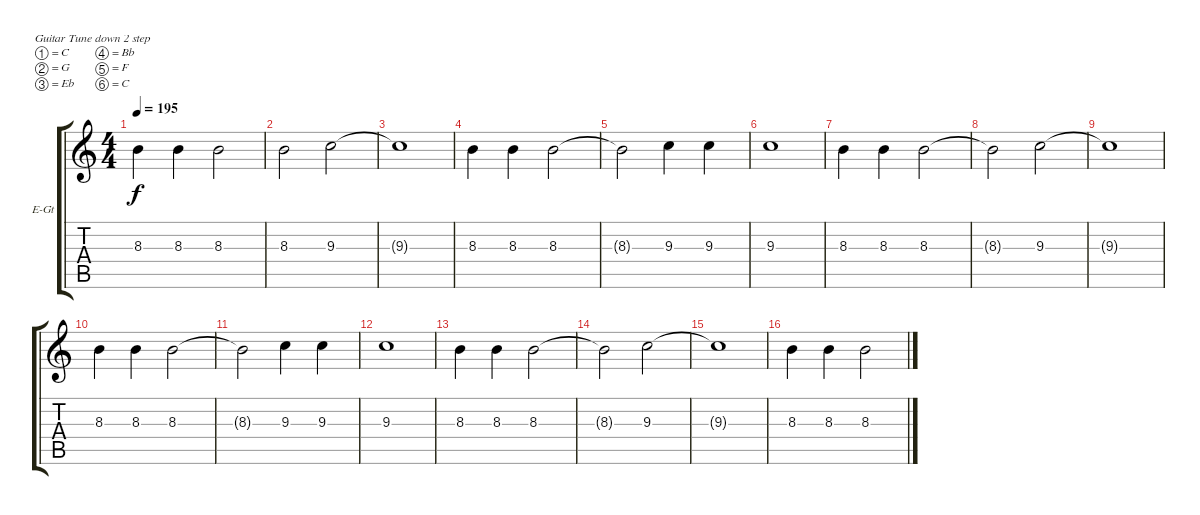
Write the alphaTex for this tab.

\defaultSystemsLayout 4
\bracketExtendMode groupsimilarinstruments
\firstSystemTrackNameOrientation horizontal
\otherSystemsTrackNameOrientation horizontal
\track ("Electric Guitar3" "E-Gt") {instrument distortionguitar}
\staff {score tabs}
\tuning (C4 G3 Eb3 Bb2 F2 C2)
\ts (4 4)
\tempo 195
\clef g2
\ks c
8.3.4{dy f} 8.3.4 8.3.2 |
8.3.2 9.3.2 |
9.3{t}.1 |
8.3.4 8.3.4 8.3.2 |
8.3{t}.2 9.3.4 9.3.4 |
9.3.1 |
8.3.4 8.3.4 8.3.2 |
8.3{t}.2 9.3.2 |
9.3{t}.1 |
8.3.4 8.3.4 8.3.2 |
8.3{t}.2 9.3.4 9.3.4 |
9.3.1 |
8.3.4 8.3.4 8.3.2 |
8.3{t}.2 9.3.2 |
9.3{t}.1 |
8.3.4 8.3.4 8.3.2
